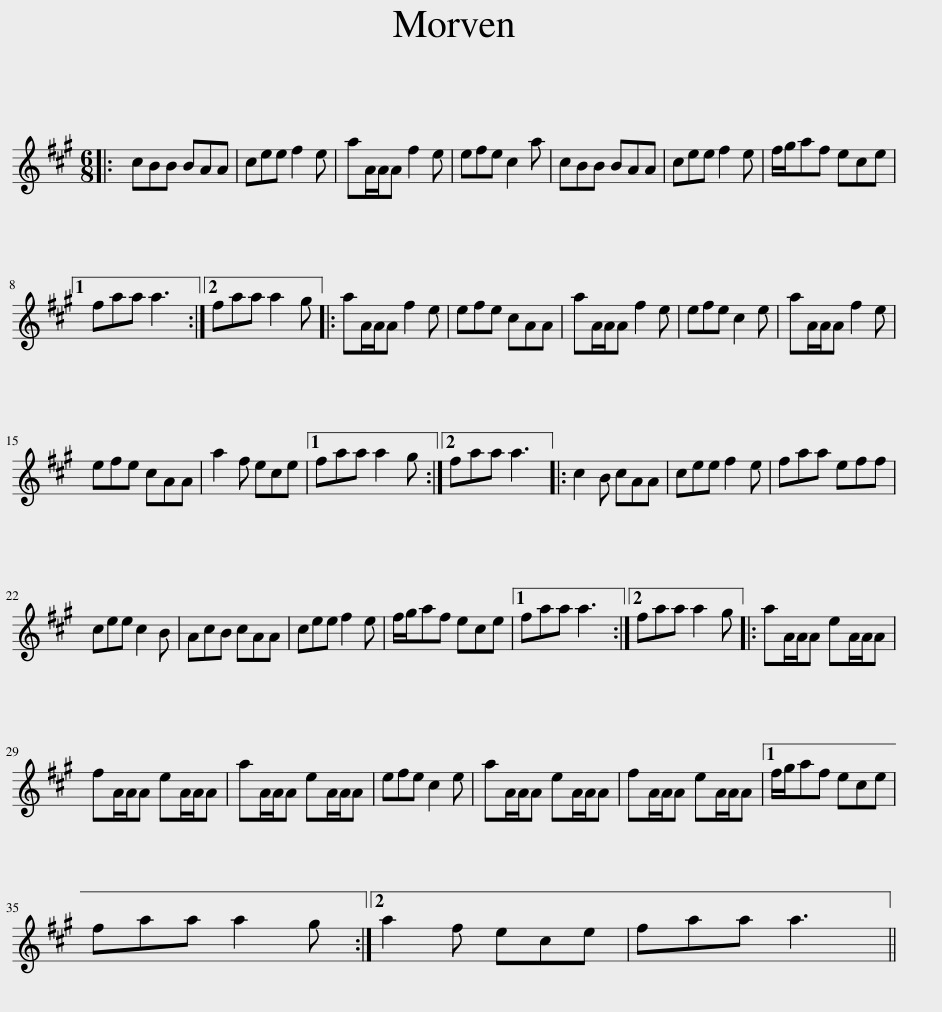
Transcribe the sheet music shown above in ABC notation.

X:1
L:1/8
M:6/8
I:linebreak $
K:A
V:1 treble
V:1
|: cBB BAA | cee f2 e | aA/A/A f2 e | efe c2 a | cBB BAA | %5
 cee f2 e | f/g/af ece |1$ faa a3 :|2 faa a2 g |: aA/A/A f2 e | %10
 efe cAA | aA/A/A f2 e | efe c2 e | aA/A/A f2 e |$ efe cAA | %15
 a2 f ece |1 faa a2 g :|2 faa a3 |: c2 B cAA | cee f2 e | %20
 faa eff |$ cee c2 B | AcB cAA | cee f2 e | f/g/af ece |1 %25
 faa a3 :|2 faa a2 g |: aA/A/A eA/A/A |$ fA/A/A eA/A/A | aA/A/A eA/A/A | %30
 efe c2 e | aA/A/A eA/A/A | fA/A/A eA/A/A |1 f/g/af ece |$ faa a2 g :|2 %35
 a2 f ece | faa a3 || %37
